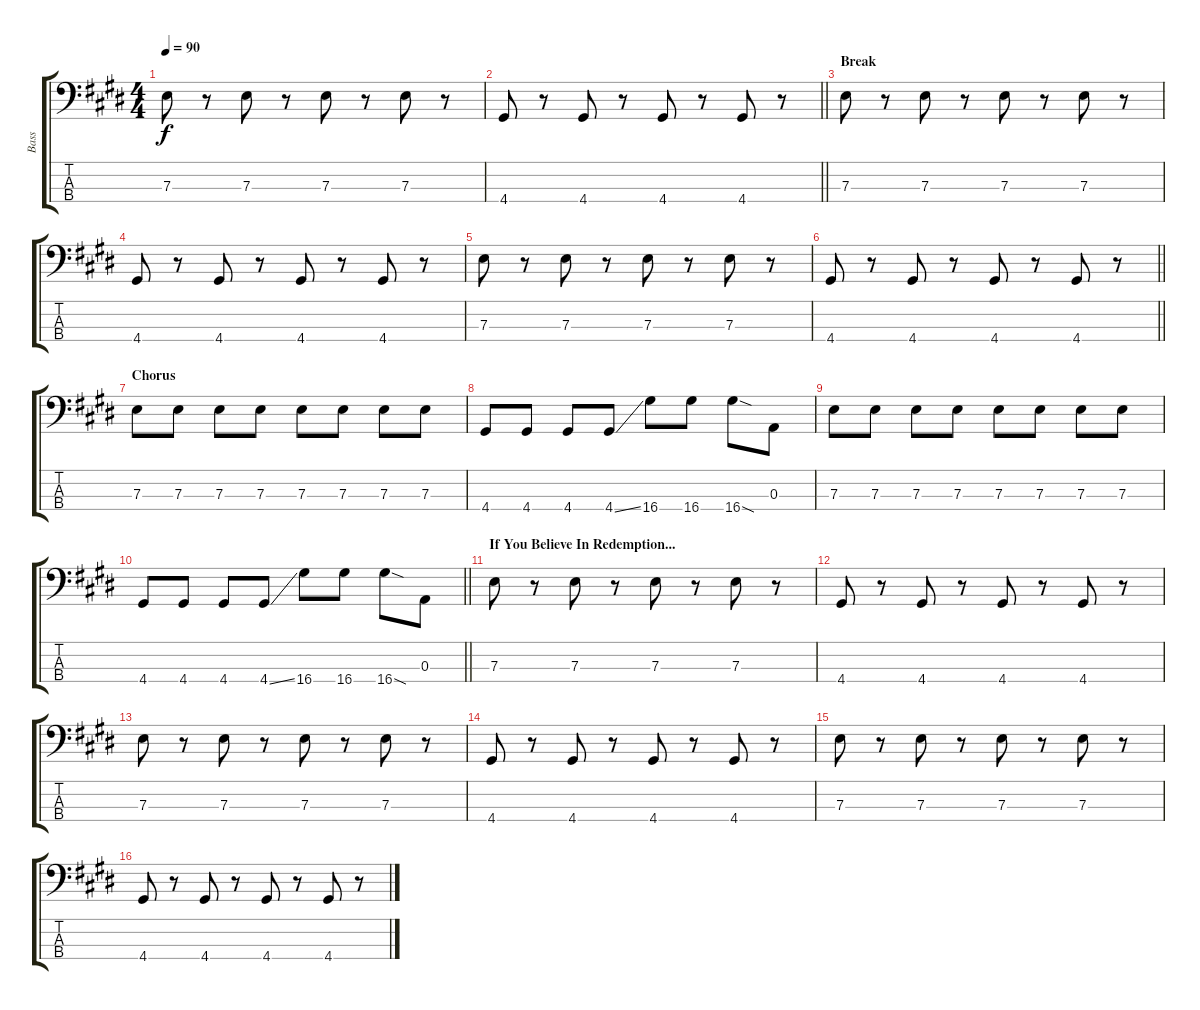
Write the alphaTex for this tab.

\track ("Bass" "Bass") {instrument electricbassfinger}
\staff {score tabs}
\tuning (G2 D2 A1 E1) {hide}
\ts (4 4)
\tempo 90
\clef f4
\ks e
7.3.8{dy f} r.8 7.3.8 r.8 7.3.8 r.8 7.3.8 r.8 |
\barLineRight lightlight
4.4.8 r.8 4.4.8 r.8 4.4.8 r.8 4.4.8 r.8 |
\section ("" "Break")
7.3.8 r.8 7.3.8 r.8 7.3.8 r.8 7.3.8 r.8 |
4.4.8 r.8 4.4.8 r.8 4.4.8 r.8 4.4.8 r.8 |
7.3.8 r.8 7.3.8 r.8 7.3.8 r.8 7.3.8 r.8 |
\barLineRight lightlight
4.4.8 r.8 4.4.8 r.8 4.4.8 r.8 4.4.8 r.8 |
\section ("" "Chorus")
7.3.8 7.3.8 7.3.8 7.3.8 7.3.8 7.3.8 7.3.8 7.3.8 |
4.4.8 4.4.8 4.4.8 4.4{ss}.8 16.4.8 16.4.8 16.4{sod}.8 0.3.8 |
7.3.8 7.3.8 7.3.8 7.3.8 7.3.8 7.3.8 7.3.8 7.3.8 |
\barLineRight lightlight
4.4.8 4.4.8 4.4.8 4.4{ss}.8 16.4.8 16.4.8 16.4{sod}.8 0.3.8 |
\section ("" "If You Believe In Redemption...")
7.3.8 r.8 7.3.8 r.8 7.3.8 r.8 7.3.8 r.8 |
4.4.8 r.8 4.4.8 r.8 4.4.8 r.8 4.4.8 r.8 |
7.3.8 r.8 7.3.8 r.8 7.3.8 r.8 7.3.8 r.8 |
4.4.8 r.8 4.4.8 r.8 4.4.8 r.8 4.4.8 r.8 |
7.3.8 r.8 7.3.8 r.8 7.3.8 r.8 7.3.8 r.8 |
4.4.8 r.8 4.4.8 r.8 4.4.8 r.8 4.4.8 r.8
